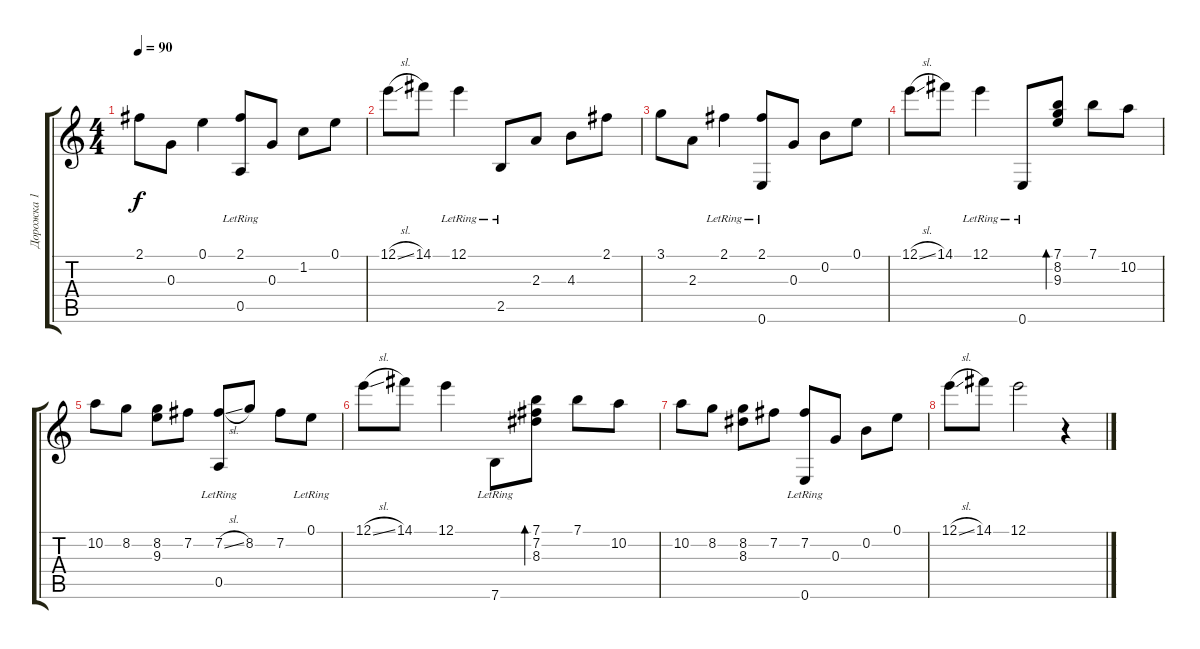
\track ("Дорожка 1" "Дорожка 1") {instrument electricguitarjazz}
\staff {score tabs}
\tuning (E4 B3 G3 D3 A2 E2) {hide}
\ts (4 4)
\tempo 90
\clef g2
\ks c
2.1.8{dy f} 0.3.8 0.1.4 (2.1{lr} 0.5{lr}).8 0.3.8 1.2.8 0.1.8 |
12.1{sl}.8 14.1.8 12.1{lr}.4 2.5{lr}.8 2.3.8 4.3.8 2.1.8 |
3.1.8 2.3.8 2.1{lr}.4 (2.1{lr} 0.6{lr}).8 0.3.8 0.2.8 0.1.8 |
12.1{sl}.8 14.1.8 12.1{lr}.4 0.6{lr}.8 (7.1 8.2 9.3).8{bd 60} 7.1.8 10.2.8 |
10.2.8 8.2.8 (8.2 9.3).8 7.2.8 (7.2{sl} 0.5{lr}).8 8.2.8 7.2.8 0.1{lr}.8 |
12.1{sl}.8 14.1.8 12.1.4 7.6{lr}.8 (7.1 7.2 8.3).8{bd 60} 7.1.8 10.2.8 |
10.2.8 8.2.8 (8.2 8.3).8 7.2.8 (7.2{lr} 0.6{lr}).8 0.3.8 0.2.8 0.1.8 |
12.1{sl}.8 14.1.8 12.1.2 r.4
